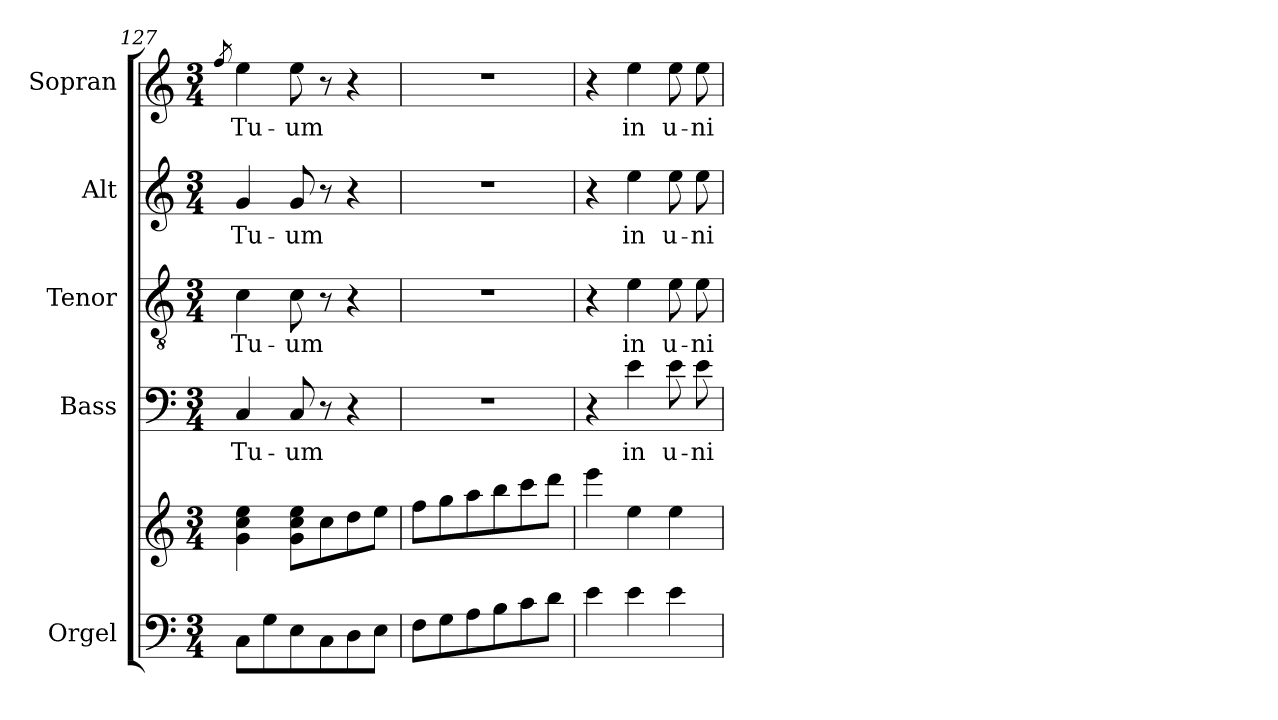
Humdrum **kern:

**kern	**kern	**kern	**text	**kern	**text	**kern	**text	**kern	**text
*part5	*part5	*part4	*part4	*part3	*part3	*part2	*part2	*part1	*part1
*staff6	*staff5	*staff4	*staff4	*staff3	*staff3	*staff2	*staff2	*staff1	*staff1
*I"Orgel	*	*I"Bass	*	*I"Tenor	*	*I"Alt	*	*I"Sopran	*
*I'Org.	*	*I'B	*	*I'T	*	*I'A	*	*I'S	*
!!LO:LB:g=z
*clefF4	*clefG2	*clefF4	*	*clefGv2	*	*clefG2	*	*clefG2	*
*k[]	*k[]	*k[]	*	*k[]	*	*k[]	*	*k[]	*
*C:	*C:	*C:	*	*C:	*	*C:	*	*C:	*
*M3/4	*M3/4	*M3/4	*	*M3/4	*	*M3/4	*	*M3/4	*
=127	=127	=127	=127	=127	=127	=127	=127	=127	=127
.	.	.	.	.	.	.	.	8qff/	.
!	!	!	!LO:LY:b	!	!LO:LY:b	!	!LO:LY:b	!	!LO:LY:b
8C\L	4g\ 4cc\ 4ee\	4C/	Tu-	4c\	Tu-	4g/	Tu-	4ee\	Tu-
8G\	.	.	.	.	.	.	.	.	.
!	!	!	!LO:LY:b	!	!LO:LY:b	!	!LO:LY:b	!	!LO:LY:b
8E\	8g\ 8cc\ 8ee\L	8C/	-um	8c\	-um	8g/	-um	8ee\	-um
8C\	8cc\	8r	.	8r	.	8r	.	8r	.
8D\	8dd\	4r	.	4r	.	4r	.	4r	.
8E\J	8ee\J	.	.	.	.	.	.	.	.
=128	=128	=128	=128	=128	=128	=128	=128	=128	=128
8F\L	8ff\L	2.r	.	2.r	.	2.r	.	2.r	.
8G\	8gg\	.	.	.	.	.	.	.	.
8A\	8aa\	.	.	.	.	.	.	.	.
8B\	8bb\	.	.	.	.	.	.	.	.
8c\	8ccc\	.	.	.	.	.	.	.	.
8d\J	8ddd\J	.	.	.	.	.	.	.	.
=129	=129	=129	=129	=129	=129	=129	=129	=129	=129
4e\	4eee\	4r	.	4r	.	4r	.	4r	.
!	!	!	!LO:LY:b	!	!LO:LY:b	!	!LO:LY:b	!	!LO:LY:b
4e\	4ee\	4e\	in	4e\	in	4ee\	in	4ee\	in
!	!	!	!LO:LY:b	!	!LO:LY:b	!	!LO:LY:b	!	!LO:LY:b
4e\	4ee\	8e\	u-	8e\	u-	8ee\	u-	8ee\	u-
!	!	!	!LO:LY:b	!	!LO:LY:b	!	!LO:LY:b	!	!LO:LY:b
.	.	8e\	-ni-	8e\	-ni-	8ee\	-ni-	8ee\	-ni-
=	=	=	=	=	=	=	=	=	=
*-	*-	*-	*-	*-	*-	*-	*-	*-	*-
